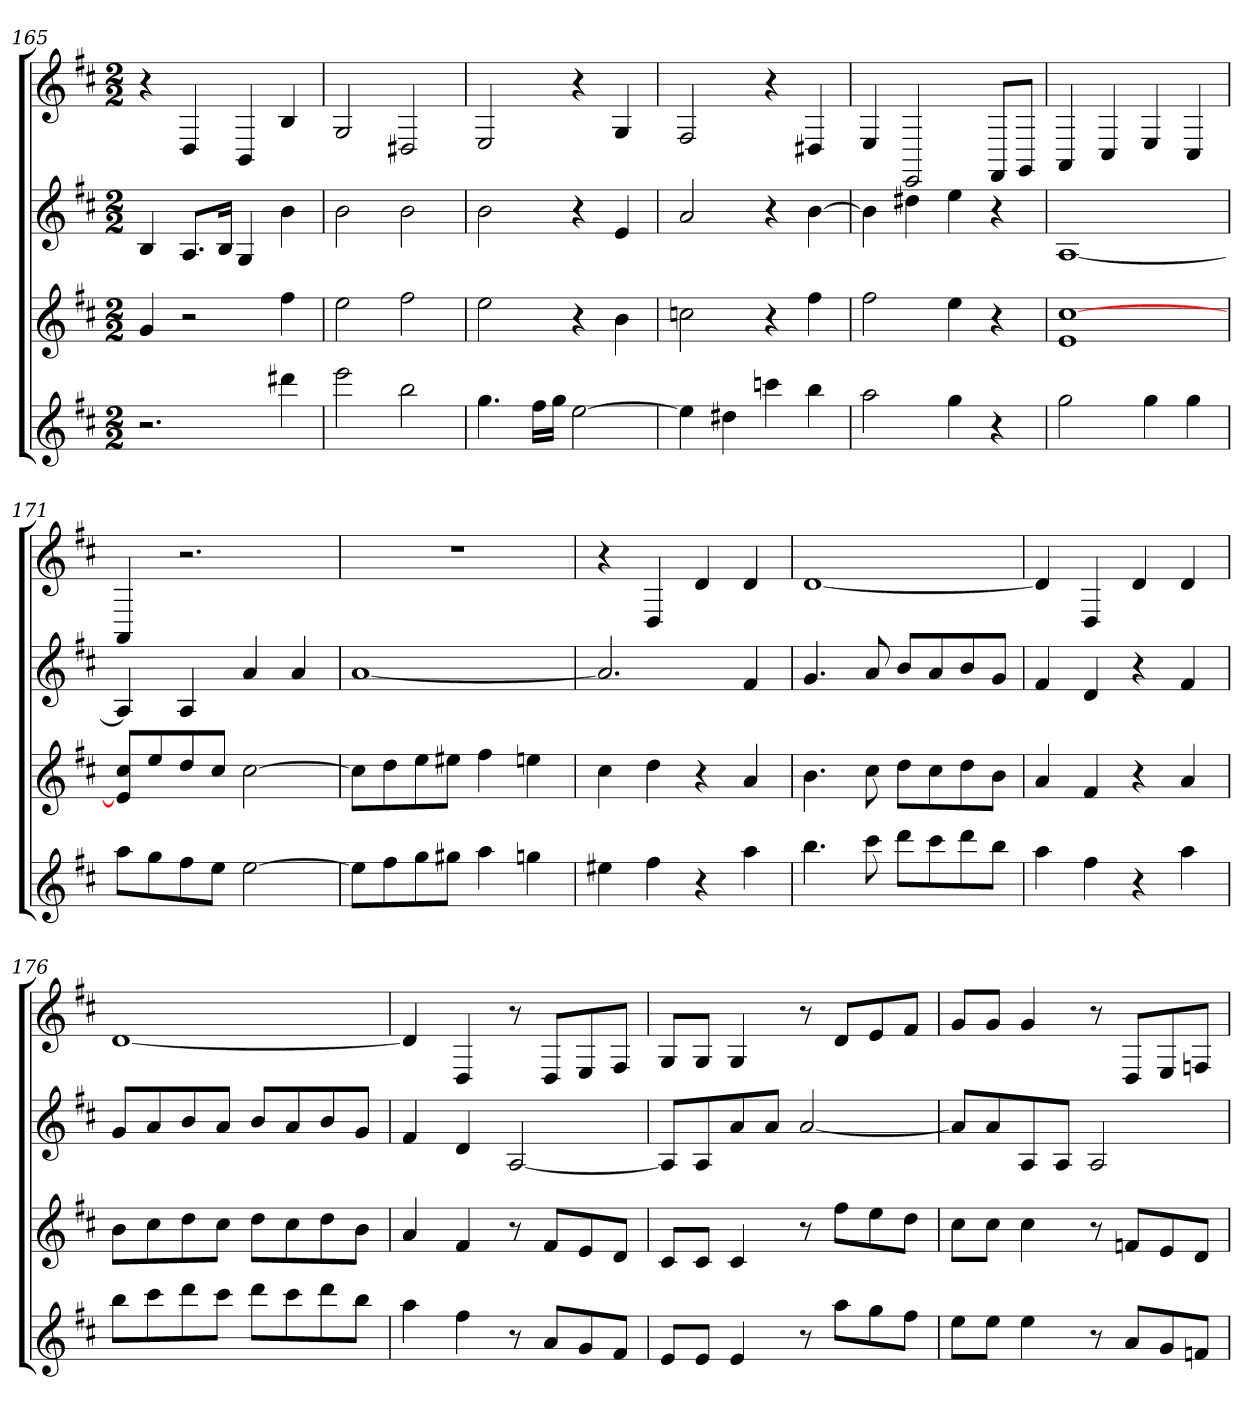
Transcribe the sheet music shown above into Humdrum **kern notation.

**kern	**kern	**kern	**kern
*part4	*part3	*part2	*part1
*staff4	*staff3	*staff2	*staff1
*k[f#c#]	*k[f#c#]	*k[f#c#]	*k[f#c#]
*D:	*D:	*D:	*D:
*M2/2	*M2/2	*M2/2	*M2/2
=165	=165	=165	=165
2.r	4g	4B	4r
.	2r	8.AL	4D
.	.	16BJk	.
.	.	4G	4BB
4ddd#X	4ff#	4b	4B
=166	=166	=166	=166
2eee	2ee	2b	2G
2bb	2ff#	2b	2D#X
=167	=167	=167	=167
4.gg	2ee	2b	2E
16ff#LL	.	.	.
16ggJJ	.	.	.
[2ee	4r	4r	4r
.	4b	4e	4G
=168	=168	=168	=168
4ee]	2ccn	2a	2F#
4dd#X	.	.	.
4cccn	4r	4r	4r
4bb	4ff#	[4b	4D#X
=169	=169	=169	=169
2aa	2ff#	4b]	4E
.	.	4dd#X	2EE
4gg	4ee	4ee	.
4r	4r	4r	8FF#L
.	.	.	8GGJ
=170	=170	=170	=170
2gg	1e [1cc#	[1A	4AA
.	.	.	4C#
4gg	.	.	4E
4gg	.	.	4C#
=171	=171	=171	=171
8aaL	8e] 8cc#L	4A]	4AA
8gg	8ee	.	.
8ff#	8dd	4A	2.r
8eeJ	8cc#J	.	.
[2ee	[2cc#	4a	.
.	.	4a	.
=172	=172	=172	=172
8eeL]	8cc#L]	[1a	1r
8ff#	8dd	.	.
8gg	8ee	.	.
8gg#XJ	8ee#XJ	.	.
4aa	4ff#	.	.
4ggn	4een	.	.
=173	=173	=173	=173
4ee#X	4cc#	2.a]	4r
4ff#	4dd	.	4D
4r	4r	.	4d
4aa	4a	4f#	4d
=174	=174	=174	=174
4.bb	4.b	4.g	[1d
8ccc#	8cc#	8a	.
8dddL	8ddL	8bL	.
8ccc#	8cc#	8a	.
8ddd	8dd	8b	.
8bbJ	8bJ	8gJ	.
=175	=175	=175	=175
4aa	4a	4f#	4d]
4ff#	4f#	4d	4D
4r	4r	4r	4d
4aa	4a	4f#	4d
=176	=176	=176	=176
8bbL	8bL	8gL	[1d
8ccc#	8cc#	8a	.
8ddd	8dd	8b	.
8ccc#J	8cc#J	8aJ	.
8dddL	8ddL	8bL	.
8ccc#	8cc#	8a	.
8ddd	8dd	8b	.
8bbJ	8bJ	8gJ	.
=177	=177	=177	=177
4aa	4a	4f#	4d]
4ff#	4f#	4d	4D
8r	8r	[2A	8r
8aL	8f#L	.	8DL
8g	8e	.	8E
8f#J	8dJ	.	8F#J
=178	=178	=178	=178
8eL	8c#L	8AL]	8GL
8eJ	8c#J	8A	8GJ
4e	4c#	8a	4G
.	.	8aJ	.
8r	8r	[2a	8r
8aaL	8ff#L	.	8dL
8gg	8ee	.	8e
8ff#J	8ddJ	.	8f#J
=179	=179	=179	=179
8eeL	8cc#L	8aL]	8gL
8eeJ	8cc#J	8a	8gJ
4ee	4cc#	8A	4g
.	.	8AJ	.
8r	8r	2A	8r
8aL	8fnL	.	8DL
8g	8e	.	8E
8fnJ	8dJ	.	8FnJ
=	=	=	=
*-	*-	*-	*-
